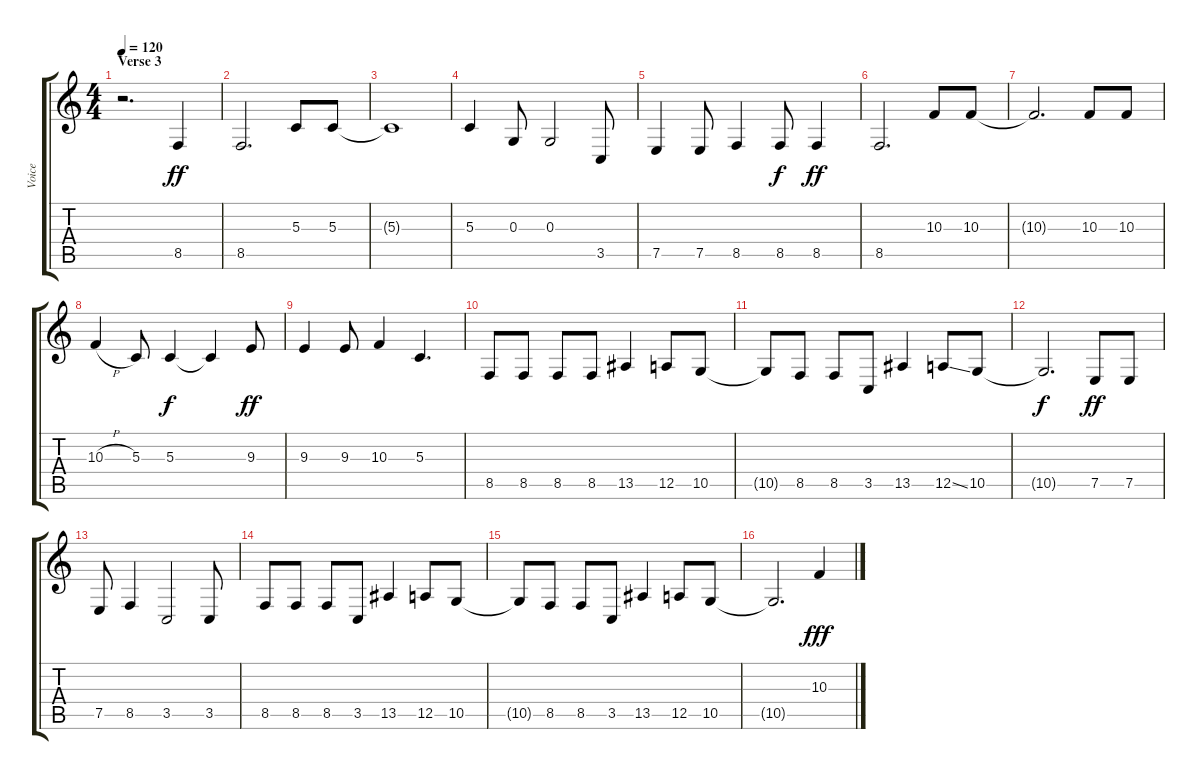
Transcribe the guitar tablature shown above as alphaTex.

\track ("Voice" "Voice") {instrument stringensemble1}
\staff {score tabs}
\tuning (E4 B3 G3 D3 A2 E2) {hide}
\ts (4 4)
\section ("" "Verse 3")
\tempo 120
\clef g2
\ks c
r.2{d dy fff} 8.5.4{dy ff} |
8.5.2{d} 5.3.8 5.3.8 |
5.3{t}.1 |
5.3.4 0.3.8 0.3.2 3.5.8 |
7.5.4 7.5.8 8.5.4 8.5.8{dy f} 8.5.4{dy ff} |
8.5.2{d} 10.3.8 10.3.8 |
10.3{t}.2{d} 10.3.8 10.3.8 |
10.3{h}.4 5.3.8 5.3.4{dy f} 5.3{t}.4 9.3.8{dy ff} |
9.3.4 9.3.8 10.3.4 5.3.4{d} |
8.5.8 8.5.8 8.5.8 8.5.8 13.5.4 12.5.8 10.5.8 |
10.5{t}.8 8.5.8 8.5.8 3.5.8 13.5.4 12.5{ss}.8 10.5.8 |
10.5{t}.2{d dy f} 7.5.8{dy ff} 7.5.8 |
7.5.8 8.5.4 3.5.2 3.5.8 |
8.5.8 8.5.8 8.5.8 3.5.8 13.5.4 12.5.8 10.5.8 |
10.5{t}.8 8.5.8 8.5.8 3.5.8 13.5.4 12.5.8 10.5.8 |
10.5{t}.2{d} 10.3.4{dy fff}
